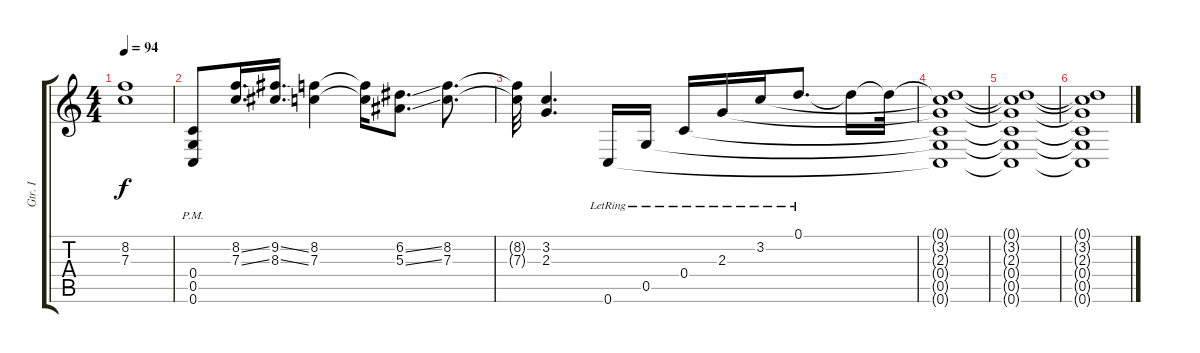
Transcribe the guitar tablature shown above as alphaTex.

\track ("Gtr. I" "Gtr. I") {instrument overdrivenguitar}
\staff {score tabs}
\tuning (D4 A3 F3 C3 G2 C2) {hide}
\ts (4 4)
\tempo 94
\clef g2
\ks c
(8.2{t} 7.3{t}).1{dy f} |
(0.4{pm} 0.5{pm} 0.6{pm}).8 (8.2{ss} 7.3{ss}).16{d} (9.2{ss} 8.3{ss}).16{d} (8.2 7.3).4 (8.2{t} 7.3{t}).16 (6.2{ss} 5.3{ss}).8{d} (8.2 7.3).8{d} |
(8.2{t} 7.3{t}).32 (3.2 2.3).4{d} 0.6{lr}.16 0.5{lr}.16 0.4{lr}.16 2.3{lr}.16 3.2{lr}.16 0.1{lr}.8{d} 0.1{t}.16 0.1{t}.32 |
(0.1{t} 3.2{t} 2.3{t} 0.4{t} 0.5{t} 0.6{t}).1 |
(0.1{t} 3.2{t} 2.3{t} 0.4{t} 0.5{t} 0.6{t}).1 |
(0.1{t} 3.2{t} 2.3{t} 0.4{t} 0.5{t} 0.6{t}).1
